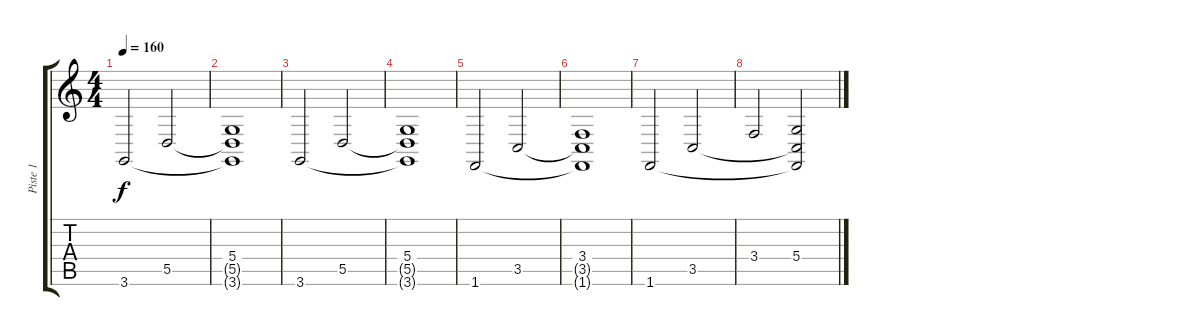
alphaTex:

\track ("Piste 1" "Piste 1") {instrument pad8sweep}
\staff {score tabs}
\tuning (E4 B3 G3 D3 A2 E2) {hide}
\ts (4 4)
\tempo 160
\clef g2
\ks c
3.6.2{dy f} 5.5.2 |
(5.4 5.5{t} 3.6{t}).1 |
3.6.2 5.5.2 |
(5.4 5.5{t} 3.6{t}).1 |
1.6.2 3.5.2 |
(3.4 3.5{t} 1.6{t}).1 |
1.6.2 3.5.2 |
3.4.2 (5.4 3.5{t} 1.6{t}).2
